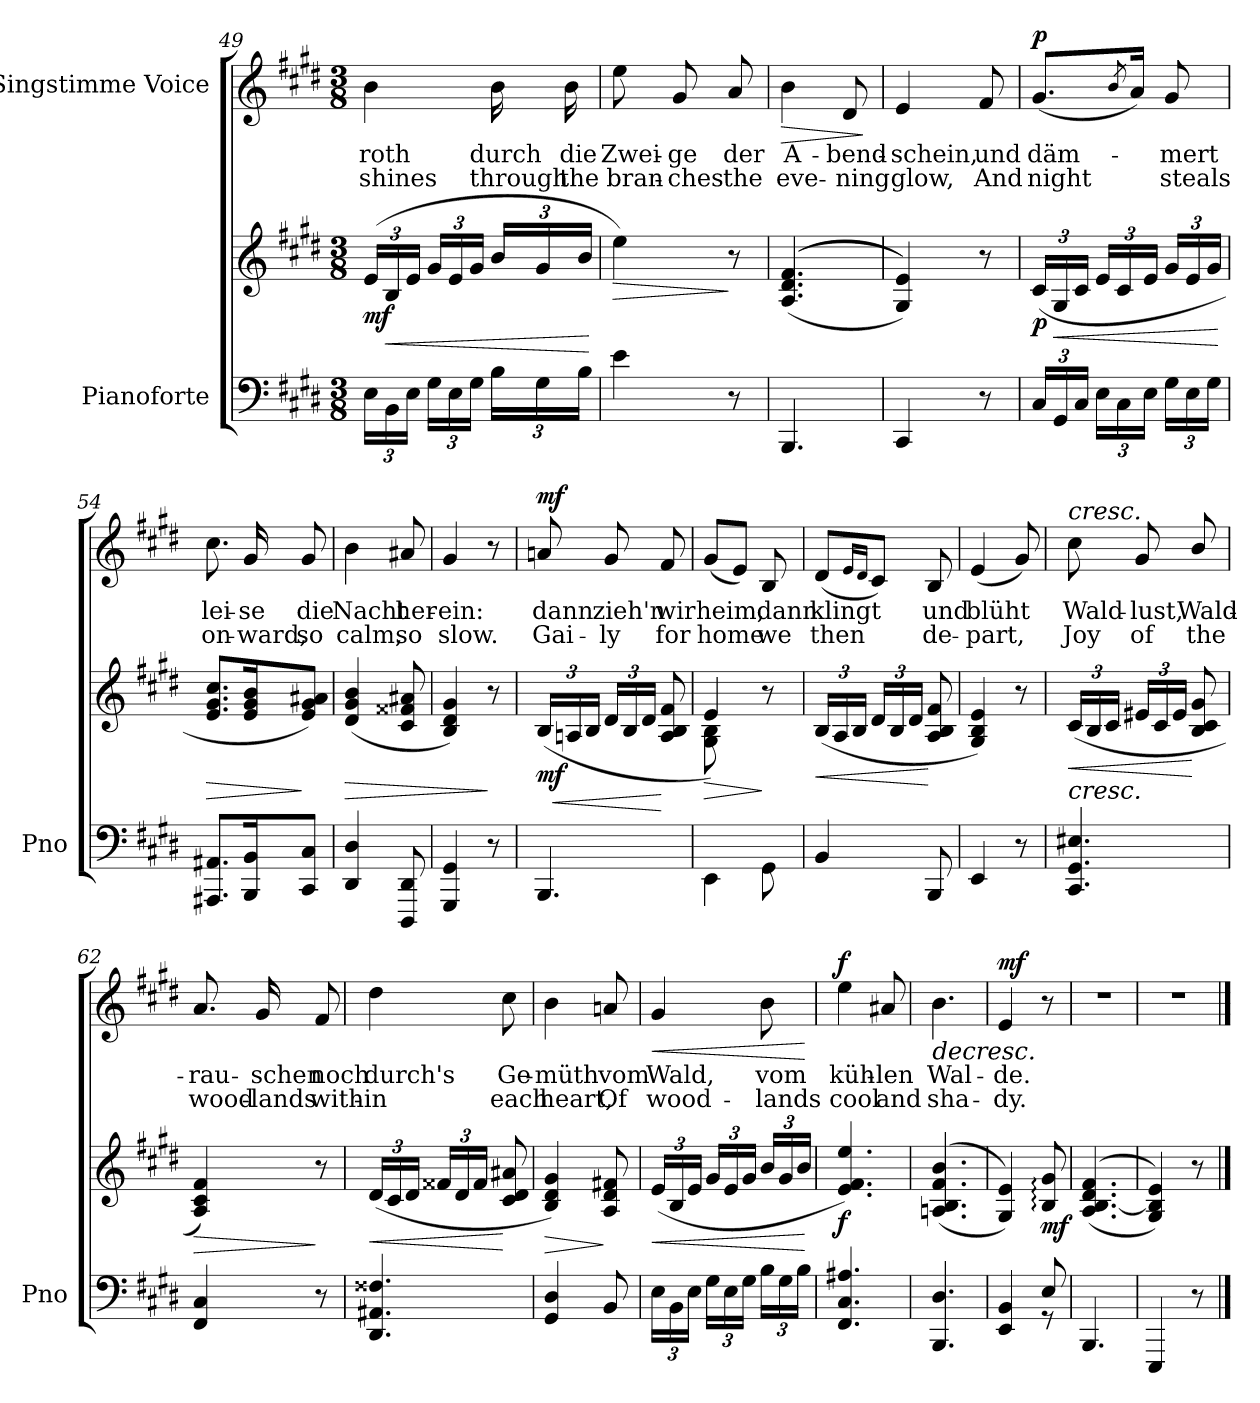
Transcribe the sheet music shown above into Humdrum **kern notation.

**kern	**kern	**dynam	**kern	**text	**text	**dynam
*part2	*part2	*part2	*part1	*part1	*part1	*part1
*staff3	*staff2	*staff2/3	*staff1	*staff1	*staff1	*staff1
*I"Pianoforte	*	*	*I"Singstimme Voice	*	*	*
*I'Pno	*	*	*	*	*	*
*clefF4	*clefG2	*	*clefG2	*	*	*
*k[f#c#g#d#]	*k[f#c#g#d#]	*	*k[f#c#g#d#]	*	*	*
*M3/8	*M3/8	*	*M3/8	*	*	*
*Xbrackettup	*Xbrackettup	*	*	*	*	*
=49	=49	=49	=49	=49	=49	=49
!	!	!LO:DY:b	!	!LO:LY:b	!LO:LY:b	!
24E\LL	(>24e/LL	mf	4b\	roth	shines	.
!	!	!LO:HP:b	!	!	!	!
24BB\	24B/	<	.	.	.	.
24E\JJ	24e/JJ	.	.	.	.	.
24G#\LL	24g#/LL	.	.	.	.	.
24E\	24e/	.	.	.	.	.
24G#\JJ	24g#/JJ	.	.	.	.	.
!	!	!	!	!LO:LY:b	!LO:LY:b	!
24B\LL	24b/LL	.	16b\	durch	through	.
24G#\	24g#/	.	.	.	.	.
!	!	!	!	!LO:LY:b	!LO:LY:b	!
.	.	.	16b\	die	the	.
24B\JJ	24b/JJ	.	.	.	.	.
.	.	[	.	.	.	.
=50	=50	=50	=50	=50	=50	=50
!	!	!LO:HP:b	!	!LO:LY:b	!LO:LY:b	!
4e\	4ee\)	>	8ee\	Zwei-	bran-	.
!	!	!	!	!LO:LY:b	!LO:LY:b	!
.	.	.	8g#/	-ge	-ches	.
!	!	!	!	!LO:LY:b	!LO:LY:b	!
8r	8r	]	8a/	der	the	.
!!LO:PB:g=z
=51	=51	=51	=51	=51	=51	=51
!	!	!	!	!LO:LY:b	!LO:LY:b	!LO:HP:b
4.BBB/	(<(<(>4.A/ 4.d#/ 4.f#/	.	4b\	A-	eve-	>
!	!	!	!	!LO:LY:b	!LO:LY:b	!
.	.	.	8d#/	-bend-	-ning	.
.	.	.	.	.	.	]
=52	=52	=52	=52	=52	=52	=52
!	!	!	!	!LO:LY:b	!LO:LY:b	!
4CC#/	4G#/ 4e/)))	.	4e/	-schein,	glow,	.
!	!	!	!	!LO:LY:b	!LO:LY:b	!
8r	8r	.	8f#/	und	And	.
=53	=53	=53	=53	=53	=53	=53
!	!	!LO:DY:b	!	!LO:LY:b	!LO:LY:b	!LO:DY:b
24C#/LL	(>24c#/LL	p	(<8.g#/L	däm-	night	p
!	!	!LO:HP:b	!	!	!	!
24GG#/	24G#/	<	.	.	.	.
24C#/JJ	24c#/JJ	.	.	.	.	.
24E\LL	24e/LL	.	.	.	.	.
24C#\	24c#/	.	.	.	.	.
.	.	.	8qb/	.	.	.
.	.	.	16a/Jk)	.	.	.
24E\JJ	24e/JJ	.	.	.	.	.
!	!	!	!	!LO:LY:b	!LO:LY:b	!
24G#\LL	24g#/LL	.	8g#/	-mert	steals	.
24E\	24e/	.	.	.	.	.
24G#\JJ	24g#/JJ	.	.	.	.	.
.	.	[	.	.	.	.
=54	=54	=54	=54	=54	=54	=54
!	!	!LO:HP:b	!	!LO:LY:b	!LO:LY:b	!
8.AAA#X/ 8.AA#X/L	8.e/ 8.g#/ 8.cc#/L	>	8.cc#\	lei-	on-	.
!	!	!	!	!LO:LY:b	!LO:LY:b	!
16BBB/ 16BB/K	16e/ 16g#/ 16b/K	.	16g#/	-se	-ward,	.
!	!	!	!	!LO:LY:b	!LO:LY:b	!
8CC#/ 8C#/J	8e/ 8g#/ 8a#X/J)	]	8g#/	die	so	.
=55	=55	=55	=55	=55	=55	=55
!	!	!LO:HP:b	!	!LO:LY:b	!LO:LY:b	!
4DD#/ 4D#/	(>4d#/ 4g#/ 4b/	>	4b\	Nacht	calm,	.
!	!	!	!	!LO:LY:b	!LO:LY:b	!
8DDD#/ 8DD#/	8c#/ 8f##X/ 8a#X/	.	8a#X/	her-	so	.
!!LO:LB:g=z
=56	=56	=56	=56	=56	=56	=56
!	!	!	!	!LO:LY:b	!LO:LY:b	!
4GGG#/ 4GG#/	4B/ 4d#/ 4g#/)	.	4g#/	-ein:	slow.	.
8r	8r	]	8r	.	.	.
=57	=57	=57	=57	=57	=57	=57
!	!	!LO:DY:b	!	!LO:LY:b	!LO:LY:b	!LO:DY:a
4.BBB/	(>24B/LL	mf	8an/	dann	Gai-	mf
!	!	!LO:HP:b	!	!	!	!
.	24An/	<	.	.	.	.
.	24B/JJ	.	.	.	.	.
!	!	!	!	!LO:LY:b	!LO:LY:b	!
.	24d#/LL	.	8g#/	zieh'n	-ly	.
.	24B/	.	.	.	.	.
.	24d#/JJ	.	.	.	.	.
!	!	!	!	!LO:LY:b	!LO:LY:b	!
.	8A/ 8B/ 8f#/	[	8f#/	wir	for	.
=58	=58	=58	=58	=58	=58	=58
*^	*	*	*	*	*	*
!	!	!	!LO:HP:b	!	!LO:LY:b	!LO:LY:b	!
*	*	*^	*	*	*	*	*
8ryy	4EE\	4e/)	(<8G#\ 8B\L	>	(<8g#/L	heim,	home	.
8E/	.	.	4ryy	.	8e/J)	.	.	.
!	!	!	!	!	!	!LO:LY:b	!LO:LY:b	!
8BB/J)	8GG#\	8r	.	]	8B/	dann	we	.
*	*	*v	*v	*	*	*	*	*
=59	=59	=59	=59	=59	=59	=59	=59
!	!	!	!LO:HP:b	!	!LO:LY:b	!LO:LY:b	!
*v	*v	*	*	*	*	*	*
4BB/	(>24B/LL	<	(<8d#/L	klingt	then	.
.	24A/	.	.	.	.	.
.	24B/JJ	.	.	.	.	.
.	.	.	16qe/LL	.	.	.
.	.	.	16qd#/JJ	.	.	.
.	24d#/LL	.	8c#/J)	.	.	.
.	24B/	.	.	.	.	.
.	24d#/JJ	.	.	.	.	.
!	!	!	!	!LO:LY:b	!LO:LY:b	!
8BBB/	8A/ 8B/ 8f#/	[	8B/	und	de-	.
=60	=60	=60	=60	=60	=60	=60
!	!	!	!	!LO:LY:b	!LO:LY:b	!
4EE/	4G#/ 4B/ 4e/)	.	(<4e/	blüht	-part,	.
8r	8r	.	8g#/)	.	.	.
!!LO:LB:g=z
=61	=61	=61	=61	=61	=61	=61
!	!	!	!LO:TX:a:i:t=cresc.	!	!	!
!LO:TX:a:i:t=cresc.	!	!	!	!	!	!
!	!	!LO:HP:b	!	!LO:LY:b	!LO:LY:b	!
4.CC#/ 4.GG#/ 4.E#X/	(>24c#/LL	<	8cc#\	Wald-	Joy	.
.	24B/	.	.	.	.	.
.	24c#/JJ	.	.	.	.	.
!	!	!	!	!LO:LY:b	!LO:LY:b	!
.	24e#X/LL	.	8g#/	-lust,	of	.
.	24c#/	.	.	.	.	.
.	24e#/JJ	.	.	.	.	.
!	!	!	!	!LO:LY:b	!LO:LY:b	!
.	8B/ 8c#/ 8g#/	[	8b/	Wald-	the	.
=62	=62	=62	=62	=62	=62	=62
!	!	!LO:HP:b	!	!LO:LY:b	!LO:LY:b	!
4FF#/ 4C#/	4A/ 4c#/ 4f#/)	>	8.a/	-rau-	wood-	.
!	!	!	!	!LO:LY:b	!LO:LY:b	!
.	.	.	16g#/	-schen	-lands	.
!	!	!	!	!LO:LY:b	!LO:LY:b	!
8r	8r	]	8f#/	noch	with-	.
=63	=63	=63	=63	=63	=63	=63
!	!	!LO:HP:b	!	!LO:LY:b	!LO:LY:b	!
4.DD#/ 4.AA#X/ 4.F##X/	(>24d#/LL	<	4dd#\	durch's	-in	.
.	24c#/	.	.	.	.	.
.	24d#/JJ	.	.	.	.	.
.	24f##X/LL	.	.	.	.	.
.	24d#/	.	.	.	.	.
.	24f##/JJ	.	.	.	.	.
!	!	!	!	!LO:LY:b	!LO:LY:b	!
.	8c#/ 8d#/ 8a#X/	[	8cc#\	Ge-	each	.
=64	=64	=64	=64	=64	=64	=64
!	!	!LO:HP:b	!	!LO:LY:b	!LO:LY:b	!
4GG#/ 4D#/	4B/ 4d#/ 4g#/)	>	4b\	-müth	heart,	.
!	!	!	!	!LO:LY:b	!LO:LY:b	!
8BB/	8A/ 8d#/ 8f#X/	]	8an/	vom	Of	.
!!LO:PB:g=z
=65	=65	=65	=65	=65	=65	=65
!	!	!LO:HP:b	!	!LO:LY:b	!LO:LY:b	!LO:HP:b
24E\LL	(>24e/LL	<	4g#/	Wald,	wood-	<
24BB\	24B/	.	.	.	.	.
24E\JJ	24e/JJ	.	.	.	.	.
24G#\LL	24g#/LL	.	.	.	.	.
24E\	24e/	.	.	.	.	.
24G#\JJ	24g#/JJ	.	.	.	.	.
!	!	!	!	!LO:LY:b	!LO:LY:b	!
24B\LL	24b/LL	.	8b\	vom	-lands	.
24G#\	24g#/	.	.	.	.	.
24B\JJ	24b/JJ	.	.	.	.	.
.	.	[	.	.	.	[
=66	=66	=66	=66	=66	=66	=66
!	!	!LO:DY:b	!	!LO:LY:b	!LO:LY:b	!LO:DY:a
4.FF#/ 4.C#/ 4.A#X/	4.e/ 4.f#/ 4.ee/)	f	4ee\	küh-	cool	f
!	!	!	!	!LO:LY:b	!LO:LY:b	!
.	.	.	8a#X/	-len	and	.
=67	=67	=67	=67	=67	=67	=67
!	!	!	!	!LO:LY:b	!LO:LY:b	!LO:HP:b
4.BBB/ 4.D#/	(<(<4.An/ 4.B/ 4.f#/ 4.b/	.	4.b\	Wal-	sha-	>
=68	=68	=68	=68	=68	=68	=68
*^	*	*	*	*	*	*
!	!	!	!	!	!LO:LY:b	!LO:LY:b	!LO:DY:a
4EE/ 4BB/	4ryy	4G#/ 4e/))	.	4e/	-de.	-dy.	mf
*	*	*	*	*MM85	*	*	*
!	!	!	!LO:DY:b	!	!	!	!
8E/	8r	8B/: 8g#/:	mf	8r	.	.	]
*v	*v	*	*	*	*	*	*
=69	=69	=69	=69	=69	=69	=69
4.BBB/	(<(>4.A/ [4.B/ 4.d#/ 4.f#/	.	4.r	.	.	.
=70	=70	=70	=70	=70	=70	=70
4EEE/	4G#/ 4B/] 4e/))	.	4.r	.	.	.
8r	8r	.	.	.	.	.
==	==	==	==	==	==	==
*-	*-	*-	*-	*-	*-	*-
